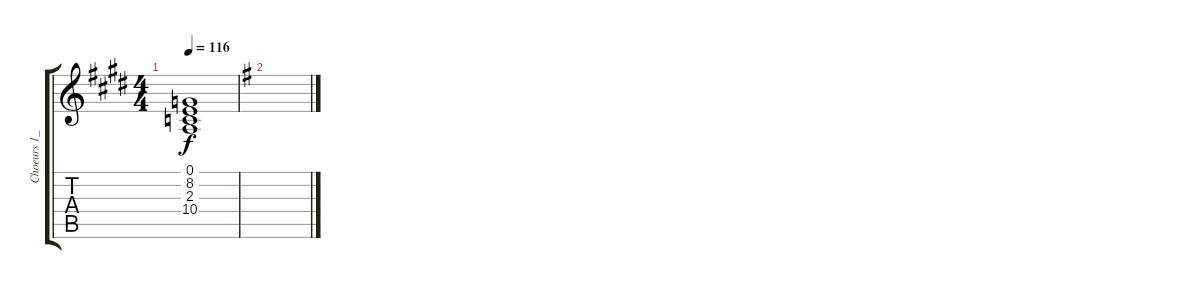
\track ("Choeurs 1_1" "Choeurs 1_") {instrument pad4choir}
\staff {score tabs}
\tuning (E4 B3 G3 D3 A2 E2) {hide}
\ts (4 4)
\tempo 116
\clef g2
\ks e
(0.1{t} 8.2{t} 2.3 10.4).1{dy f} |
\ks g
